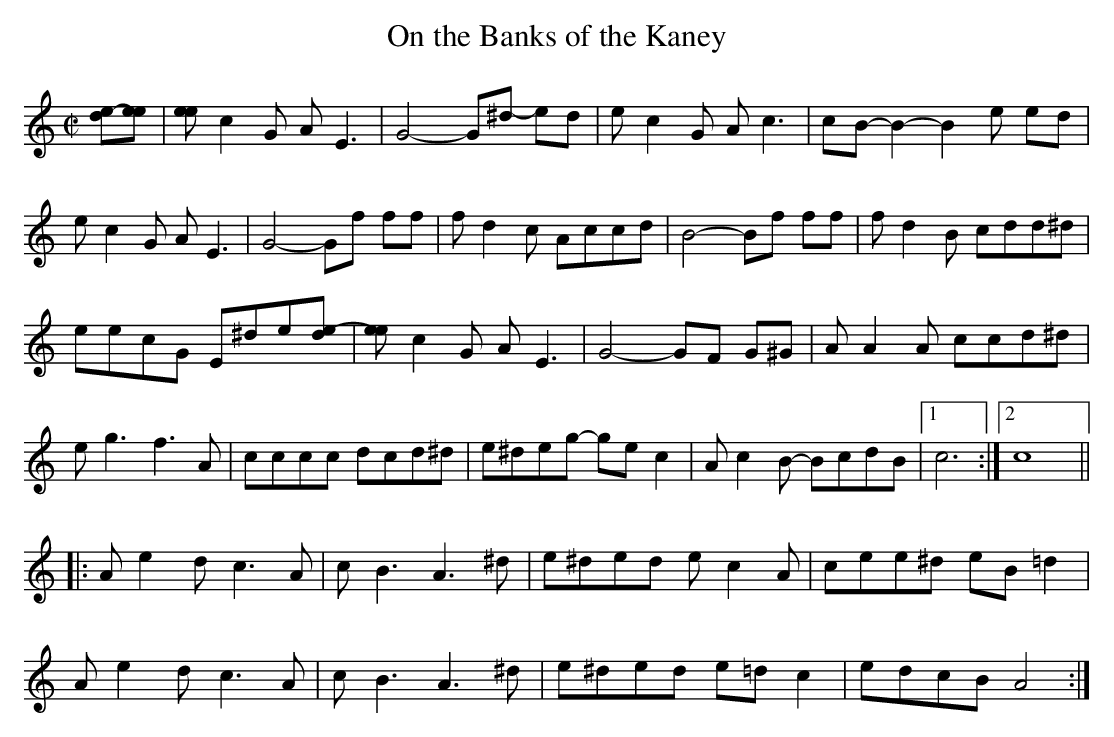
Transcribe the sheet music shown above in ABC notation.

X:1
T:On the Banks of the Kaney
M:C|
L:1/8
K:C
[de]-[ee]|[ee]c2G AE3|G4- G^d- ed|ec2G Ac3|c-B-B2- B2e ed|
ec2G AE3|G4 -Gf  ff|fd2c Accd|B4- Bf ff|fd2B cdd^d|
eecG E^de[de]-|[ee]c2G AE3|G4- GF G^G|AA2A ccd^d|
eg3 f3A|cccc dcd^d|e^deg- gec2|Ac2B- BcdB|1c6:|2 c8||
|:Ae2d c3A|cB3 A3^d|e^ded ec2A|cee^d eB=d2|
Ae2d c3A|cB3 A3^d|e^ded e=dc2|edcB A4:|]
